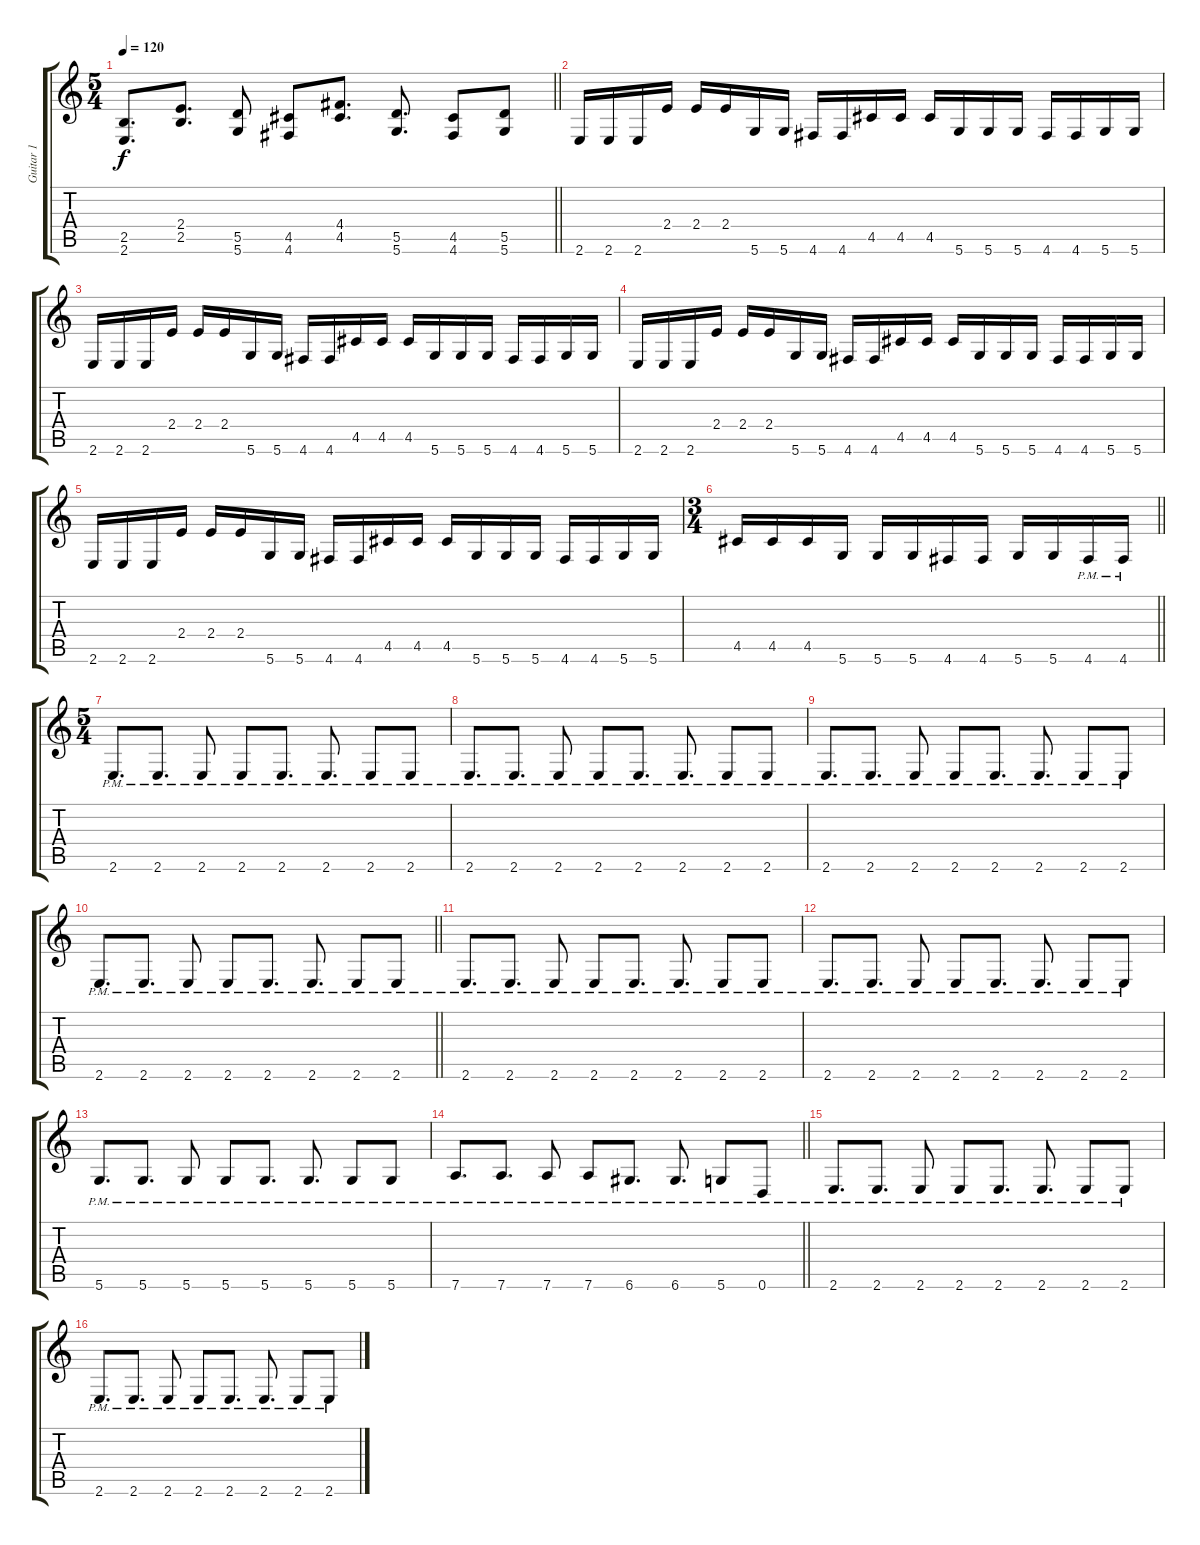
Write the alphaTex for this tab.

\track ("Guitar 1" "Guitar 1") {instrument distortionguitar}
\staff {score tabs}
\tuning (E4 B3 G3 D3 A2 D2) {hide}
\ts (5 4)
\tempo 120
\clef g2
\barLineRight lightlight
\ks c
(2.5 2.6).8{d dy f} (2.4 2.5).8{d} (5.5 5.6).8 (4.5 4.6).8 (4.4 4.5).8{d} (5.5 5.6).8{d} (4.5 4.6).8 (5.5 5.6).8 |
\section ("" "")
2.6.16 2.6.16 2.6.16 2.4.16 2.4.16 2.4.16 5.6.16 5.6.16 4.6.16 4.6.16 4.5.16 4.5.16 4.5.16 5.6.16 5.6.16 5.6.16 4.6.16 4.6.16 5.6.16 5.6.16 |
2.6.16 2.6.16 2.6.16 2.4.16 2.4.16 2.4.16 5.6.16 5.6.16 4.6.16 4.6.16 4.5.16 4.5.16 4.5.16 5.6.16 5.6.16 5.6.16 4.6.16 4.6.16 5.6.16 5.6.16 |
2.6.16 2.6.16 2.6.16 2.4.16 2.4.16 2.4.16 5.6.16 5.6.16 4.6.16 4.6.16 4.5.16 4.5.16 4.5.16 5.6.16 5.6.16 5.6.16 4.6.16 4.6.16 5.6.16 5.6.16 |
2.6.16 2.6.16 2.6.16 2.4.16 2.4.16 2.4.16 5.6.16 5.6.16 4.6.16 4.6.16 4.5.16 4.5.16 4.5.16 5.6.16 5.6.16 5.6.16 4.6.16 4.6.16 5.6.16 5.6.16 |
\ts (3 4)
\barLineRight lightlight
4.5.16 4.5.16 4.5.16 5.6.16 5.6.16 5.6.16 4.6.16 4.6.16 5.6.16 5.6.16 4.6{pm}.16 4.6{pm}.16 |
\ts (5 4)
\section ("" "")
2.6{pm}.8{d} 2.6{pm}.8{d} 2.6{pm}.8 2.6{pm}.8 2.6{pm}.8{d} 2.6{pm}.8{d} 2.6{pm}.8 2.6{pm}.8 |
2.6{pm}.8{d} 2.6{pm}.8{d} 2.6{pm}.8 2.6{pm}.8 2.6{pm}.8{d} 2.6{pm}.8{d} 2.6{pm}.8 2.6{pm}.8 |
2.6{pm}.8{d} 2.6{pm}.8{d} 2.6{pm}.8 2.6{pm}.8 2.6{pm}.8{d} 2.6{pm}.8{d} 2.6{pm}.8 2.6{pm}.8 |
\barLineRight lightlight
2.6{pm}.8{d} 2.6{pm}.8{d} 2.6{pm}.8 2.6{pm}.8 2.6{pm}.8{d} 2.6{pm}.8{d} 2.6{pm}.8 2.6{pm}.8 |
\section ("" "")
2.6{pm}.8{d} 2.6{pm}.8{d} 2.6{pm}.8 2.6{pm}.8 2.6{pm}.8{d} 2.6{pm}.8{d} 2.6{pm}.8 2.6{pm}.8 |
2.6{pm}.8{d} 2.6{pm}.8{d} 2.6{pm}.8 2.6{pm}.8 2.6{pm}.8{d} 2.6{pm}.8{d} 2.6{pm}.8 2.6{pm}.8 |
5.6{pm}.8{d} 5.6{pm}.8{d} 5.6{pm}.8 5.6{pm}.8 5.6{pm}.8{d} 5.6{pm}.8{d} 5.6{pm}.8 5.6{pm}.8 |
\barLineRight lightlight
7.6{pm}.8{d} 7.6{pm}.8{d} 7.6{pm}.8 7.6{pm}.8 6.6{pm}.8{d} 6.6{pm}.8{d} 5.6{pm}.8 0.6{pm}.8 |
2.6{pm}.8{d} 2.6{pm}.8{d} 2.6{pm}.8 2.6{pm}.8 2.6{pm}.8{d} 2.6{pm}.8{d} 2.6{pm}.8 2.6{pm}.8 |
2.6{pm}.8{d} 2.6{pm}.8{d} 2.6{pm}.8 2.6{pm}.8 2.6{pm}.8{d} 2.6{pm}.8{d} 2.6{pm}.8 2.6{pm}.8
